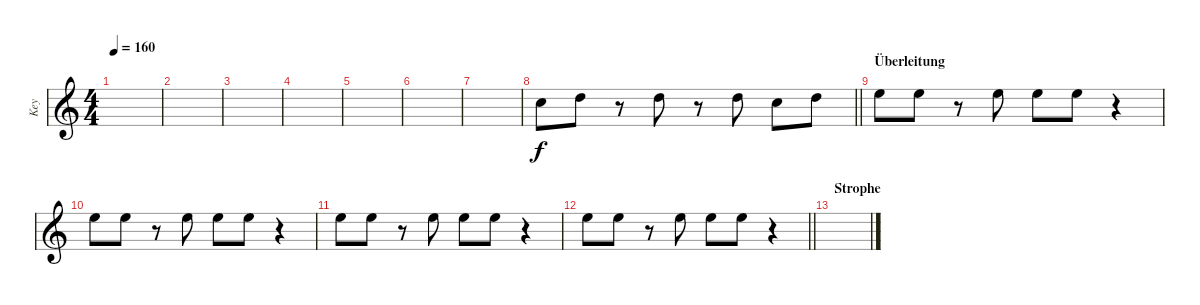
\track ("Key" "Key") {instrument fx1rain}
\staff {score}
\tuning (E4 B3 G3 D3 A2 E2 B1) {hide}
\ts (4 4)
\tempo 160
\clef g2
\ks c
|
|
|
|
|
|
|
\barLineRight lightlight
8.1.8 10.1.8 r.8 10.1.8 r.8 10.1.8 8.1.8 10.1.8 |
\section ("" "Überleitung")
12.1.8 12.1.8 r.8 12.1.8 12.1.8 12.1.8 r.4 |
12.1.8 12.1.8 r.8 12.1.8 12.1.8 12.1.8 r.4 |
12.1.8 12.1.8 r.8 12.1.8 12.1.8 12.1.8 r.4 |
\barLineRight lightlight
12.1.8 12.1.8 r.8 12.1.8 12.1.8 12.1.8 r.4 |
\section ("" "Strophe")
